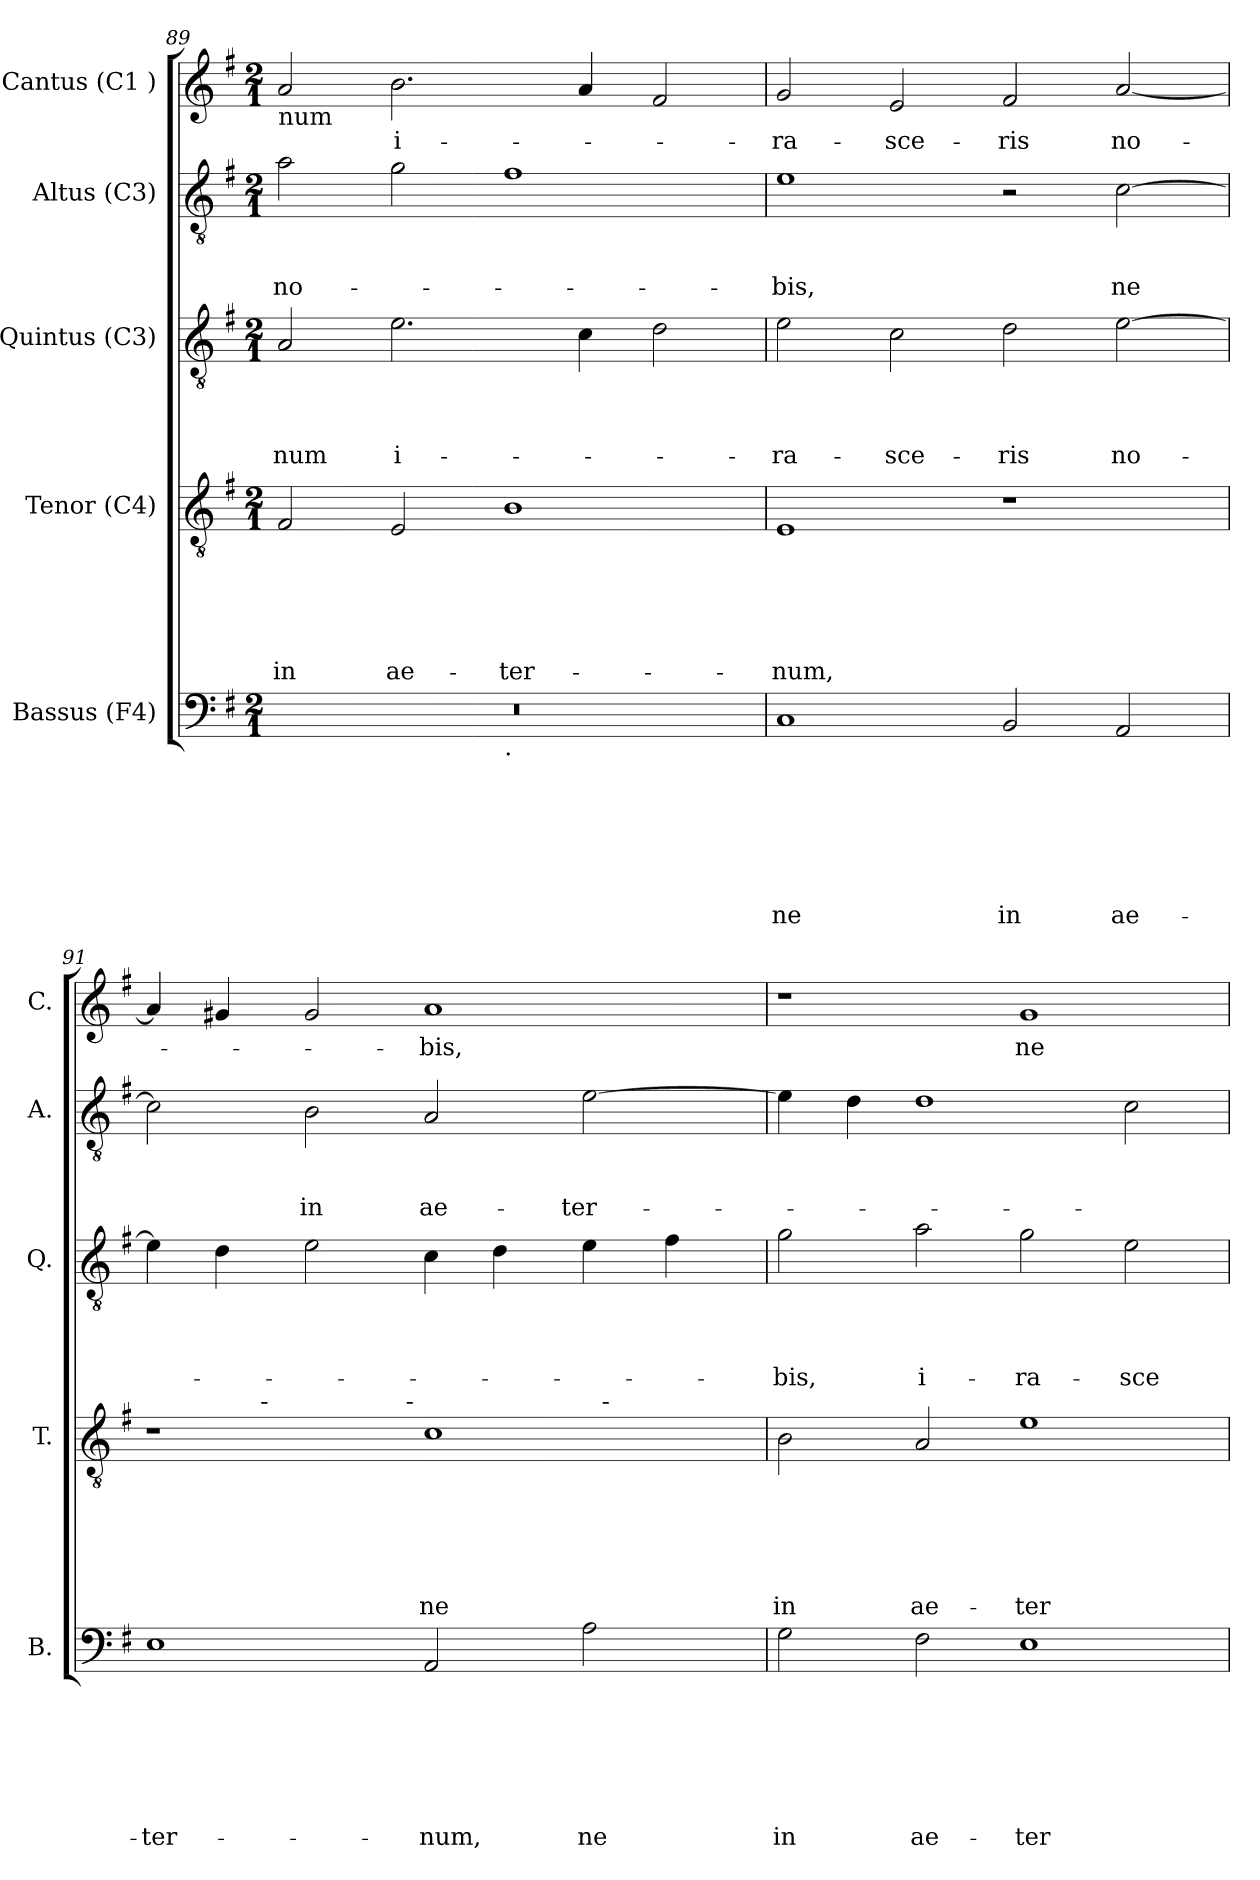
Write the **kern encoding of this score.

**kern	**text	**text	**text	**text	**text	**text	**text	**kern	**text	**text	**text	**text	**text	**text	**kern	**text	**text	**text	**text	**kern	**text	**text	**text	**kern	**text
*part5	*part5	*part5	*part5	*part5	*part5	*part5	*part5	*part4	*part4	*part4	*part4	*part4	*part4	*part4	*part3	*part3	*part3	*part3	*part3	*part2	*part2	*part2	*part2	*part1	*part1
*staff5	*staff5	*staff5	*staff5	*staff5	*staff5	*staff5	*staff5	*staff4	*staff4	*staff4	*staff4	*staff4	*staff4	*staff4	*staff3	*staff3	*staff3	*staff3	*staff3	*staff2	*staff2	*staff2	*staff2	*staff1	*staff1
*I"Bassus (F4)	*	*	*	*	*	*	*	*I"Tenor (C4)	*	*	*	*	*	*	*I"Quintus (C3)	*	*	*	*	*I"Altus (C3)	*	*	*	*I"Cantus (C1 )	*
*I'B.	*	*	*	*	*	*	*	*I'T.	*	*	*	*	*	*	*I'Q.	*	*	*	*	*I'A.	*	*	*	*I'C.	*
*clefF4	*	*	*	*	*	*	*	*clefGv2	*	*	*	*	*	*	*clefGv2	*	*	*	*	*clefGv2	*	*	*	*clefG2	*
*k[f#]	*	*	*	*	*	*	*	*k[f#]	*	*	*	*	*	*	*k[f#]	*	*	*	*	*k[f#]	*	*	*	*k[f#]	*
*G:	*	*	*	*	*	*	*	*G:	*	*	*	*	*	*	*G:	*	*	*	*	*G:	*	*	*	*G:	*
*M2/1	*	*	*	*	*	*	*	*M2/1	*	*	*	*	*	*	*M2/1	*	*	*	*	*M2/1	*	*	*	*M2/1	*
=89	=89	=89	=89	=89	=89	=89	=89	=89	=89	=89	=89	=89	=89	=89	=89	=89	=89	=89	=89	=89	=89	=89	=89	=89	=89
!	!	!	!	!	!	!	!	!	!	!	!	!	!	!	!	!	!	!	!	!	!	!	!	!LO:TX:b:t=num	!
!	!	!	!	!	!	!	!	!	!	!	!	!	!	!LO:LY:b	!	!	!	!	!LO:LY:b	!	!	!	!LO:LY:b	!	!
*^	*	*	*	*	*	*	*	*	*	*	*	*	*	*	*	*	*	*	*	*	*	*	*	*	*
0r	1ryy	.	.	.	.	.	.	.	2F#/	.	.	.	.	.	in	2A/	.	.	.	-num	2a\	.	.	no-	2a/	.
!	!	!	!	!	!	!	!	!	!	!	!	!	!	!	!LO:LY:b	!	!	!	!	!LO:LY:b:rj	!	!	!	!	!	!LO:LY:b:rj
.	.	.	.	.	.	.	.	.	2E/	.	.	.	.	.	ae-	2.e\	.	.	.	i-	2g\	.	.	.	2.b\	-i-
!	!LO:TX:b:t=.	!	!	!	!	!	!	!	!	!	!	!	!	!	!	!	!	!	!	!	!	!	!	!	!	!
!	!	!	!	!	!	!	!	!	!	!	!	!	!	!	!LO:LY:b	!	!	!	!	!	!	!	!	!	!	!
.	1ryy	.	.	.	.	.	.	.	1B	.	.	.	.	.	-ter-	.	.	.	.	.	1f#	.	.	.	.	.
.	.	.	.	.	.	.	.	.	.	.	.	.	.	.	.	4c\	.	.	.	.	.	.	.	.	4a/	.
.	.	.	.	.	.	.	.	.	.	.	.	.	.	.	.	2d\	.	.	.	.	.	.	.	.	2f#/	.
=90	=90	=90	=90	=90	=90	=90	=90	=90	=90	=90	=90	=90	=90	=90	=90	=90	=90	=90	=90	=90	=90	=90	=90	=90	=90	=90
!	!	!	!	!	!	!	!	!LO:LY:b	!	!	!	!	!	!	!LO:LY:b	!	!	!	!	!LO:LY:b	!	!	!	!LO:LY:b	!	!LO:LY:b
*v	*v	*	*	*	*	*	*	*	*	*	*	*	*	*	*	*	*	*	*	*	*	*	*	*	*	*
1C	.	.	.	.	.	.	ne	1E	.	.	.	.	.	-num,	2e\	.	.	.	-ra-	1e	.	.	-bis,	2g/	-ra-
!	!	!	!	!	!	!	!	!	!	!	!	!	!	!	!	!	!	!	!LO:LY:b	!	!	!	!	!	!LO:LY:b
.	.	.	.	.	.	.	.	.	.	.	.	.	.	.	2c\	.	.	.	-sce-	.	.	.	.	2e/	-sce-
!	!	!	!	!	!	!	!LO:LY:b	!	!	!	!	!	!	!	!	!	!	!	!LO:LY:b	!	!	!	!	!	!LO:LY:b
2BB/	.	.	.	.	.	.	in	1r	.	.	.	.	.	.	2d\	.	.	.	-ris	2r	.	.	.	2f#/	-ris
!	!	!	!	!	!	!	!LO:LY:b	!	!	!	!	!	!	!	!	!	!	!	!LO:LY:b	!	!	!	!LO:LY:b	!	!LO:LY:b
2AA/	.	.	.	.	.	.	ae-	.	.	.	.	.	.	.	[<2e\	.	.	.	no-	[<2c\	.	.	ne	[<2a/	no-
!!LO:LB:g=z
=91	=91	=91	=91	=91	=91	=91	=91	=91	=91	=91	=91	=91	=91	=91	=91	=91	=91	=91	=91	=91	=91	=91	=91	=91	=91
!	!	!	!	!	!	!	!LO:LY:b	!	!	!	!	!	!	!	!	!	!	!	!	!	!	!	!	!	!
*	*	*	*	*	*	*	*	*^	*	*	*	*	*	*	*	*	*	*	*	*	*	*	*	*	*
*	*	*	*	*	*	*	*	*	*^	*	*	*	*	*	*	*	*	*	*	*	*	*	*	*	*	*
*	*	*	*	*	*	*	*	*	*	*^	*	*	*	*	*	*	*	*	*	*	*	*	*	*	*	*	*
1E	.	.	.	.	.	.	-ter-	1r	4.ryy	2ryy	1ryy	.	.	.	.	.	.	4e\]	.	.	.	.	2c\]	.	.	.	4a/]	.
.	.	.	.	.	.	.	.	.	.	.	.	.	.	.	.	.	.	4d\	.	.	.	.	.	.	.	.	4g#/	.
!	!	!	!	!	!	!	!	!	!LO:TX:a:t=-	!	!	!	!	!	!	!	!	!	!	!	!	!	!	!	!	!	!	!
.	.	.	.	.	.	.	.	.	1ryy	.	.	.	.	.	.	.	.	.	.	.	.	.	.	.	.	.	.	.
!	!	!	!	!	!	!	!	!	!	!	!	!	!	!	!	!	!	!	!	!	!	!	!	!	!	!LO:LY:b	!	!
.	.	.	.	.	.	.	.	.	.	4...ryy	.	.	.	.	.	.	.	2e\	.	.	.	.	2B\	.	.	in	2g#/	.
!	!	!	!	!	!	!	!	!	!	!LO:TX:a:t=-	!	!	!	!	!	!	!	!	!	!	!	!	!	!	!	!	!	!
.	.	.	.	.	.	.	.	.	.	1ryy	.	.	.	.	.	.	.	.	.	.	.	.	.	.	.	.	.	.
!	!	!	!	!	!	!	!LO:LY:b	!	!	!	!	!	!	!	!	!	!LO:LY:b	!	!	!	!	!	!	!	!	!LO:LY:b	!	!LO:LY:b
2AA/	.	.	.	.	.	.	-num,	1c	.	.	2ryy	.	.	.	.	.	ne	4c\	.	.	.	.	2A/	.	.	ae-	1a	-bis,
.	.	.	.	.	.	.	.	.	.	.	.	.	.	.	.	.	.	4d\	.	.	.	.	.	.	.	.	.	.
.	.	.	.	.	.	.	.	.	2ryy	.	.	.	.	.	.	.	.	.	.	.	.	.	.	.	.	.	.	.
!	!	!	!	!	!	!	!LO:LY:b	!	!	!	!	!	!	!	!	!	!	!	!	!	!	!	!	!	!	!LO:LY:b	!	!
2A\	.	.	.	.	.	.	ne	.	.	.	32ryy	.	.	.	.	.	.	4e\	.	.	.	.	[>2e\	.	.	-ter-	.	.
!	!	!	!	!	!	!	!	!	!	!	!LO:TX:a:t=-	!	!	!	!	!	!	!	!	!	!	!	!	!	!	!	!	!
.	.	.	.	.	.	.	.	.	.	.	4...ryy	.	.	.	.	.	.	.	.	.	.	.	.	.	.	.	.	.
.	.	.	.	.	.	.	.	.	.	.	.	.	.	.	.	.	.	4f#\	.	.	.	.	.	.	.	.	.	.
.	.	.	.	.	.	.	.	.	8ryy	.	.	.	.	.	.	.	.	.	.	.	.	.	.	.	.	.	.	.
.	.	.	.	.	.	.	.	.	.	32ryy	.	.	.	.	.	.	.	.	.	.	.	.	.	.	.	.	.	.
=92	=92	=92	=92	=92	=92	=92	=92	=92	=92	=92	=92	=92	=92	=92	=92	=92	=92	=92	=92	=92	=92	=92	=92	=92	=92	=92	=92	=92
!	!	!	!	!	!	!	!LO:LY:b	!	!	!	!	!	!	!	!	!	!LO:LY:b	!	!	!	!	!LO:LY:b	!	!	!	!	!	!
*	*	*	*	*	*	*	*	*v	*v	*v	*v	*	*	*	*	*	*	*	*	*	*	*	*	*	*	*	*	*
2G\	.	.	.	.	.	.	in	2B\	.	.	.	.	.	in	2g\	.	.	.	-bis,	4e\]	.	.	.	1r	.
.	.	.	.	.	.	.	.	.	.	.	.	.	.	.	.	.	.	.	.	4d\	.	.	.	.	.
!	!	!	!	!	!	!	!LO:LY:b	!	!	!	!	!	!	!LO:LY:b	!	!	!	!	!LO:LY:b	!	!	!	!	!	!
2F#\	.	.	.	.	.	.	ae-	2A/	.	.	.	.	.	ae-	2a\	.	.	.	i-	1d	.	.	.	.	.
!	!	!	!	!	!	!	!LO:LY:b	!	!	!	!	!	!	!LO:LY:b	!	!	!	!	!LO:LY:b	!	!	!	!	!	!LO:LY:b
1E	.	.	.	.	.	.	-ter-	1e	.	.	.	.	.	-ter-	2g\	.	.	.	-ra-	.	.	.	.	1g	ne
!	!	!	!	!	!	!	!	!	!	!	!	!	!	!	!	!	!	!	!LO:LY:b	!	!	!	!	!	!
.	.	.	.	.	.	.	.	.	.	.	.	.	.	.	2e\	.	.	.	-sce-	2c\	.	.	.	.	.
=	=	=	=	=	=	=	=	=	=	=	=	=	=	=	=	=	=	=	=	=	=	=	=	=	=
*-	*-	*-	*-	*-	*-	*-	*-	*-	*-	*-	*-	*-	*-	*-	*-	*-	*-	*-	*-	*-	*-	*-	*-	*-	*-
